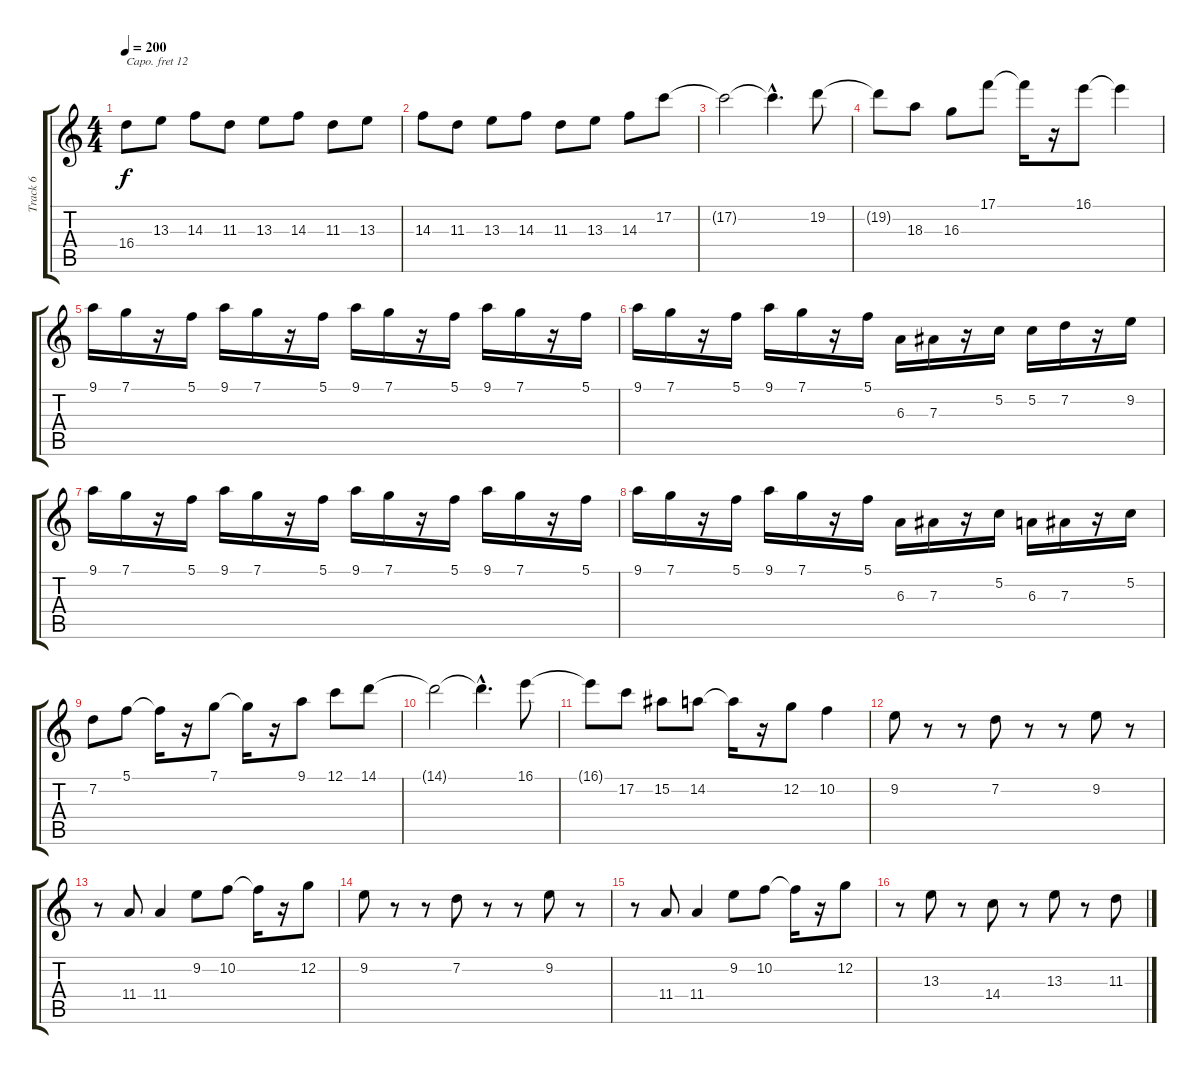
\track ("Track 6" "Track 6") {instrument lead2sawtooth}
\staff {score tabs}
\capo 12
\tuning (C4 G3 Eb3 Bb2 F2 C2) {hide}
\ts (4 4)
\tempo 200
\clef g2
\ks c
16.4{t}.8{dy f} 13.3.8 14.3.8 11.3.8 13.3.8 14.3.8 11.3.8 13.3.8 |
14.3.8 11.3.8 13.3.8 14.3.8 11.3.8 13.3.8 14.3.8 17.2.8 |
17.2{t}.2 17.2{hac t}.4{d} 19.2.8 |
19.2{t}.8 18.3.8 16.3.8 17.1.8 17.1{t}.16 r.16 16.1.8 16.1{t}.4 |
9.1.16 7.1.16 r.16 5.1.16 9.1.16 7.1.16 r.16 5.1.16 9.1.16 7.1.16 r.16 5.1.16 9.1.16 7.1.16 r.16 5.1.16 |
9.1.16 7.1.16 r.16 5.1.16 9.1.16 7.1.16 r.16 5.1.16 6.3.16 7.3.16 r.16 5.2.16 5.2.16 7.2.16 r.16 9.2.16 |
9.1.16 7.1.16 r.16 5.1.16 9.1.16 7.1.16 r.16 5.1.16 9.1.16 7.1.16 r.16 5.1.16 9.1.16 7.1.16 r.16 5.1.16 |
9.1.16 7.1.16 r.16 5.1.16 9.1.16 7.1.16 r.16 5.1.16 6.3.16 7.3.16 r.16 5.2.16 6.3.16 7.3.16 r.16 5.2.16 |
7.2.8 5.1.8 5.1{t}.16 r.16 7.1.8 7.1{t}.16 r.16 9.1.8 12.1.8 14.1.8 |
14.1{t}.2 14.1{hac t}.4{d} 16.1.8 |
16.1{t}.8 17.2.8 15.2.8 14.2.8 14.2{t}.16 r.16 12.2.8 10.2.4 |
9.2.8 r.8 r.8 7.2.8 r.8 r.8 9.2.8 r.8 |
r.8 11.4.8 11.4.4 9.2.8 10.2.8 10.2{t}.16 r.16 12.2.8 |
9.2.8 r.8 r.8 7.2.8 r.8 r.8 9.2.8 r.8 |
r.8 11.4.8 11.4.4 9.2.8 10.2.8 10.2{t}.16 r.16 12.2.8 |
r.8 13.3.8 r.8 14.4.8 r.8 13.3.8 r.8 11.3.8
